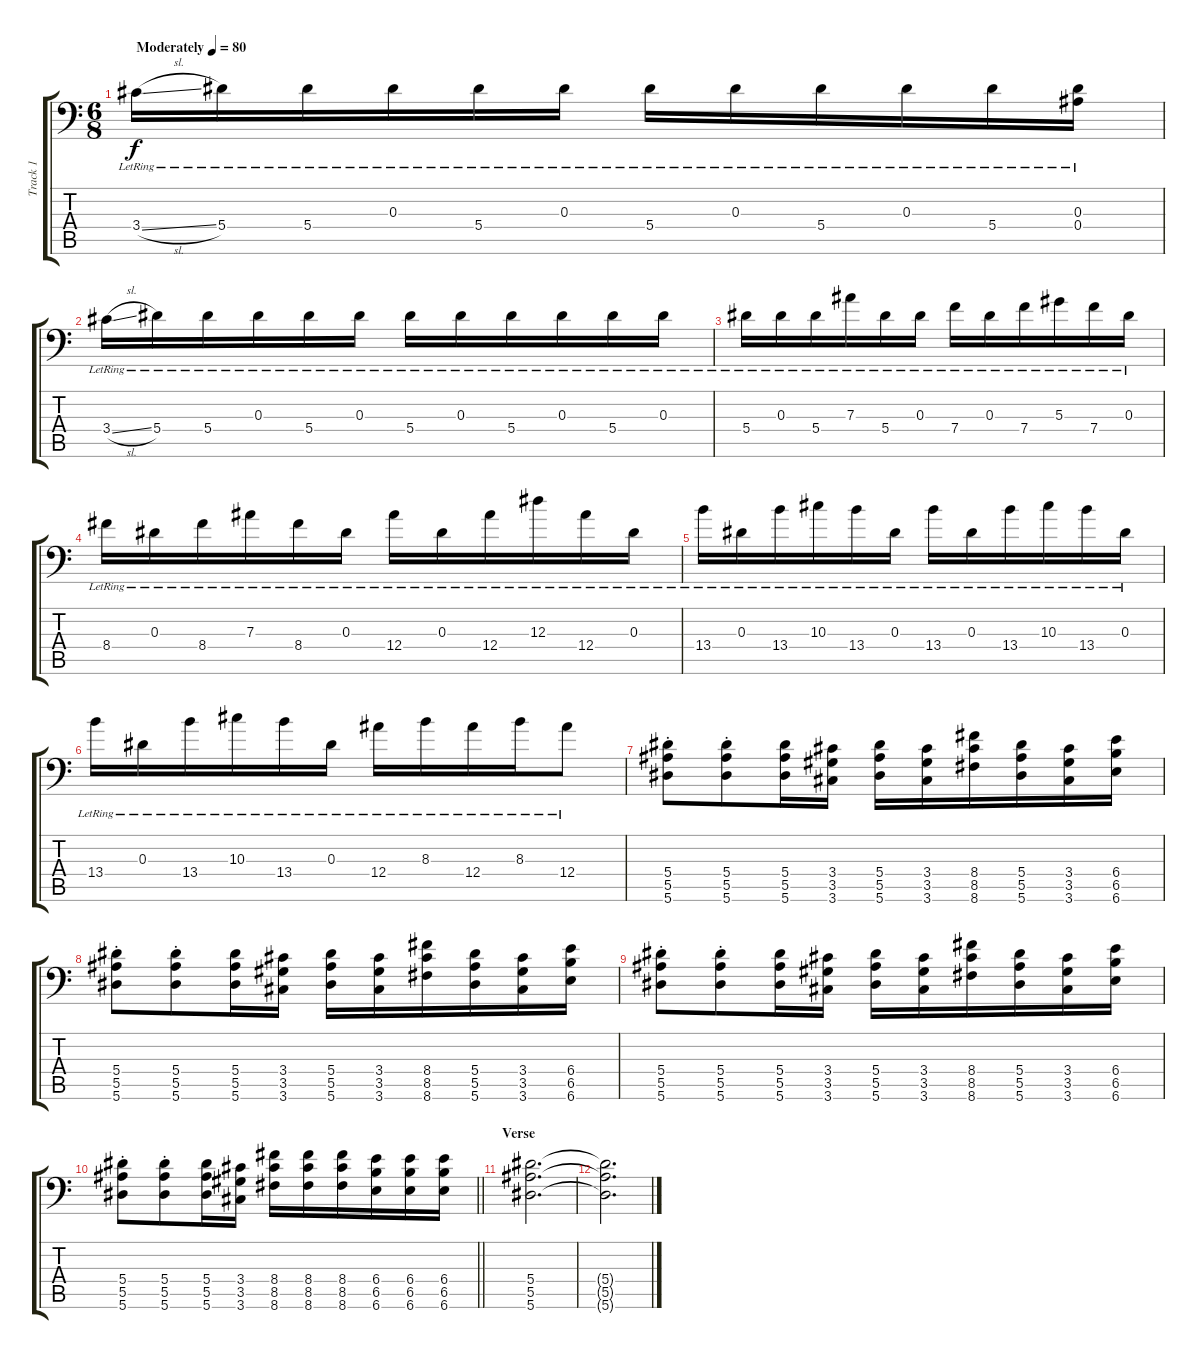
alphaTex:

\track ("Track 1" "Track 1") {instrument electricguitarclean}
\staff {score tabs}
\tuning (C4 G3 Eb3 Bb2 F2 Bb1) {hide}
\ts (6 8)
\tempo (80 "Moderately")
\clef f4
\ks c
3.4{sl lr}.16{dy f instrument electricguitarclean} 5.4{lr}.16 5.4{lr}.16 0.3{lr}.16 5.4{lr}.16 0.3{lr}.16 5.4{lr}.16 0.3{lr}.16 5.4{lr}.16 0.3{lr}.16 5.4{lr}.16 (0.3{lr} 0.4{lr}).16 |
3.4{sl lr}.16 5.4{lr}.16 5.4{lr}.16 0.3{lr}.16 5.4{lr}.16 0.3{lr}.16 5.4{lr}.16 0.3{lr}.16 5.4{lr}.16 0.3{lr}.16 5.4{lr}.16 0.3{lr}.16 |
5.4{lr}.16 0.3{lr}.16 5.4{lr}.16 7.3{lr}.16 5.4{lr}.16 0.3{lr}.16 7.4{lr}.16 0.3{lr}.16 7.4{lr}.16 5.3{lr}.16 7.4{lr}.16 0.3{lr}.16 |
8.4{lr}.16 0.3{lr}.16 8.4{lr}.16 7.3{lr}.16 8.4{lr}.16 0.3{lr}.16 12.4{lr}.16 0.3{lr}.16 12.4{lr}.16 12.3{lr}.16 12.4{lr}.16 0.3{lr}.16 |
13.4{lr}.16 0.3{lr}.16 13.4{lr}.16 10.3{lr}.16 13.4{lr}.16 0.3{lr}.16 13.4{lr}.16 0.3{lr}.16 13.4{lr}.16 10.3{lr}.16 13.4{lr}.16 0.3{lr}.16 |
13.4{lr}.16 0.3{lr}.16 13.4{lr}.16 10.3{lr}.16 13.4{lr}.16 0.3{lr}.16 12.4{lr}.16 8.3{lr}.16 12.4{lr}.16 8.3{lr}.16 12.4{lr}.8 |
(5.4{st} 5.5{st} 5.6{st}).8{instrument overdrivenguitar} (5.4{st} 5.5{st} 5.6{st}).8 (5.4 5.5 5.6).16 (3.4 3.5 3.6).16 (5.4 5.5 5.6).16 (3.4 3.5 3.6).16 (8.4 8.5 8.6).16 (5.4 5.5 5.6).16 (3.4 3.5 3.6).16 (6.4 6.5 6.6).16 |
(5.4{st} 5.5{st} 5.6{st}).8 (5.4{st} 5.5{st} 5.6{st}).8 (5.4 5.5 5.6).16 (3.4 3.5 3.6).16 (5.4 5.5 5.6).16 (3.4 3.5 3.6).16 (8.4 8.5 8.6).16 (5.4 5.5 5.6).16 (3.4 3.5 3.6).16 (6.4 6.5 6.6).16 |
(5.4{st} 5.5{st} 5.6{st}).8 (5.4{st} 5.5{st} 5.6{st}).8 (5.4 5.5 5.6).16 (3.4 3.5 3.6).16 (5.4 5.5 5.6).16 (3.4 3.5 3.6).16 (8.4 8.5 8.6).16 (5.4 5.5 5.6).16 (3.4 3.5 3.6).16 (6.4 6.5 6.6).16 |
\barLineRight lightlight
(5.4{st} 5.5{st} 5.6{st}).8 (5.4{st} 5.5{st} 5.6{st}).8 (5.4 5.5 5.6).16 (3.4 3.5 3.6).16 (8.4 8.5 8.6).16 (8.4 8.5 8.6).16 (8.4 8.5 8.6).16 (6.4 6.5 6.6).16 (6.4 6.5 6.6).16 (6.4 6.5 6.6).16 |
\section ("" "Verse")
(5.4 5.5 5.6).2{d} |
(5.4{t} 5.5{t} 5.6{t}).2{d}
